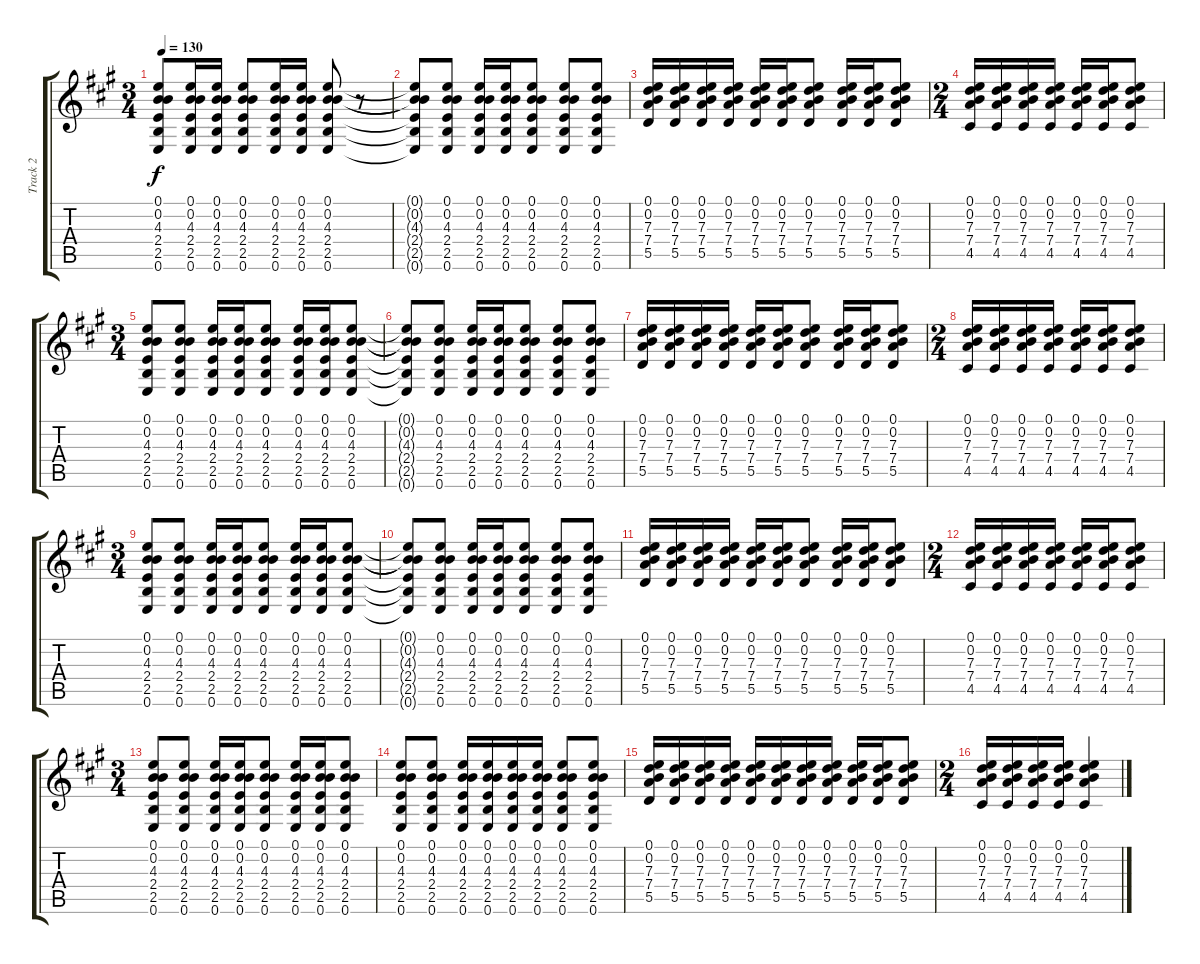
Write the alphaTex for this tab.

\track ("Track 2" "Track 2") {instrument acousticguitarsteel}
\staff {score tabs}
\tuning (E4 B3 G3 D3 A2 E2) {hide}
\ts (3 4)
\tempo 130
\clef g2
\ks a
(0.1 0.2 4.3 2.4 2.5 0.6).8{dy f} (0.1 0.2 4.3 2.4 2.5 0.6).16 (0.1 0.2 4.3 2.4 2.5 0.6).16 (0.1 0.2 4.3 2.4 2.5 0.6).8 (0.1 0.2 4.3 2.4 2.5 0.6).16 (0.1 0.2 4.3 2.4 2.5 0.6).16 (0.1 0.2 4.3 2.4 2.5 0.6).8 r.8 |
(0.1{t} 0.2{t} 4.3{t} 2.4{t} 2.5{t} 0.6{t}).8 (0.1 0.2 4.3 2.4 2.5 0.6).8 (0.1 0.2 4.3 2.4 2.5 0.6).16 (0.1 0.2 4.3 2.4 2.5 0.6).16 (0.1 0.2 4.3 2.4 2.5 0.6).8 (0.1 0.2 4.3 2.4 2.5 0.6).8 (0.1 0.2 4.3 2.4 2.5 0.6).8 |
(0.1 0.2 7.3 7.4 5.5).16 (0.1 0.2 7.3 7.4 5.5).16 (0.1 0.2 7.3 7.4 5.5).16 (0.1 0.2 7.3 7.4 5.5).16 (0.1 0.2 7.3 7.4 5.5).16 (0.1 0.2 7.3 7.4 5.5).16 (0.1 0.2 7.3 7.4 5.5).8 (0.1 0.2 7.3 7.4 5.5).16 (0.1 0.2 7.3 7.4 5.5).16 (0.1 0.2 7.3 7.4 5.5).8 |
\ts (2 4)
(0.1 0.2 7.3 7.4 4.5).16 (0.1 0.2 7.3 7.4 4.5).16 (0.1 0.2 7.3 7.4 4.5).16 (0.1 0.2 7.3 7.4 4.5).16 (0.1 0.2 7.3 7.4 4.5).16 (0.1 0.2 7.3 7.4 4.5).16 (0.1 0.2 7.3 7.4 4.5).8 |
\ts (3 4)
(0.1 0.2 4.3 2.4 2.5 0.6).8 (0.1 0.2 4.3 2.4 2.5 0.6).8 (0.1 0.2 4.3 2.4 2.5 0.6).16 (0.1 0.2 4.3 2.4 2.5 0.6).16 (0.1 0.2 4.3 2.4 2.5 0.6).8 (0.1 0.2 4.3 2.4 2.5 0.6).16 (0.1 0.2 4.3 2.4 2.5 0.6).16 (0.1 0.2 4.3 2.4 2.5 0.6).8 |
(0.1{t} 0.2{t} 4.3{t} 2.4{t} 2.5{t} 0.6{t}).8 (0.1 0.2 4.3 2.4 2.5 0.6).8 (0.1 0.2 4.3 2.4 2.5 0.6).16 (0.1 0.2 4.3 2.4 2.5 0.6).16 (0.1 0.2 4.3 2.4 2.5 0.6).8 (0.1 0.2 4.3 2.4 2.5 0.6).8 (0.1 0.2 4.3 2.4 2.5 0.6).8 |
(0.1 0.2 7.3 7.4 5.5).16 (0.1 0.2 7.3 7.4 5.5).16 (0.1 0.2 7.3 7.4 5.5).16 (0.1 0.2 7.3 7.4 5.5).16 (0.1 0.2 7.3 7.4 5.5).16 (0.1 0.2 7.3 7.4 5.5).16 (0.1 0.2 7.3 7.4 5.5).8 (0.1 0.2 7.3 7.4 5.5).16 (0.1 0.2 7.3 7.4 5.5).16 (0.1 0.2 7.3 7.4 5.5).8 |
\ts (2 4)
(0.1 0.2 7.3 7.4 4.5).16 (0.1 0.2 7.3 7.4 4.5).16 (0.1 0.2 7.3 7.4 4.5).16 (0.1 0.2 7.3 7.4 4.5).16 (0.1 0.2 7.3 7.4 4.5).16 (0.1 0.2 7.3 7.4 4.5).16 (0.1 0.2 7.3 7.4 4.5).8 |
\ts (3 4)
(0.1 0.2 4.3 2.4 2.5 0.6).8 (0.1 0.2 4.3 2.4 2.5 0.6).8 (0.1 0.2 4.3 2.4 2.5 0.6).16 (0.1 0.2 4.3 2.4 2.5 0.6).16 (0.1 0.2 4.3 2.4 2.5 0.6).8 (0.1 0.2 4.3 2.4 2.5 0.6).16 (0.1 0.2 4.3 2.4 2.5 0.6).16 (0.1 0.2 4.3 2.4 2.5 0.6).8 |
(0.1{t} 0.2{t} 4.3{t} 2.4{t} 2.5{t} 0.6{t}).8 (0.1 0.2 4.3 2.4 2.5 0.6).8 (0.1 0.2 4.3 2.4 2.5 0.6).16 (0.1 0.2 4.3 2.4 2.5 0.6).16 (0.1 0.2 4.3 2.4 2.5 0.6).8 (0.1 0.2 4.3 2.4 2.5 0.6).8 (0.1 0.2 4.3 2.4 2.5 0.6).8 |
(0.1 0.2 7.3 7.4 5.5).16 (0.1 0.2 7.3 7.4 5.5).16 (0.1 0.2 7.3 7.4 5.5).16 (0.1 0.2 7.3 7.4 5.5).16 (0.1 0.2 7.3 7.4 5.5).16 (0.1 0.2 7.3 7.4 5.5).16 (0.1 0.2 7.3 7.4 5.5).8 (0.1 0.2 7.3 7.4 5.5).16 (0.1 0.2 7.3 7.4 5.5).16 (0.1 0.2 7.3 7.4 5.5).8 |
\ts (2 4)
(0.1 0.2 7.3 7.4 4.5).16 (0.1 0.2 7.3 7.4 4.5).16 (0.1 0.2 7.3 7.4 4.5).16 (0.1 0.2 7.3 7.4 4.5).16 (0.1 0.2 7.3 7.4 4.5).16 (0.1 0.2 7.3 7.4 4.5).16 (0.1 0.2 7.3 7.4 4.5).8 |
\ts (3 4)
(0.1 0.2 4.3 2.4 2.5 0.6).8 (0.1 0.2 4.3 2.4 2.5 0.6).8 (0.1 0.2 4.3 2.4 2.5 0.6).16 (0.1 0.2 4.3 2.4 2.5 0.6).16 (0.1 0.2 4.3 2.4 2.5 0.6).8 (0.1 0.2 4.3 2.4 2.5 0.6).16 (0.1 0.2 4.3 2.4 2.5 0.6).16 (0.1 0.2 4.3 2.4 2.5 0.6).8 |
(0.1 0.2 4.3 2.4 2.5 0.6).8 (0.1 0.2 4.3 2.4 2.5 0.6).8 (0.1 0.2 4.3 2.4 2.5 0.6).16 (0.1 0.2 4.3 2.4 2.5 0.6).16 (0.1 0.2 4.3 2.4 2.5 0.6).16 (0.1 0.2 4.3 2.4 2.5 0.6).16 (0.1 0.2 4.3 2.4 2.5 0.6).8 (0.1 0.2 4.3 2.4 2.5 0.6).8 |
(0.1 0.2 7.3 7.4 5.5).16 (0.1 0.2 7.3 7.4 5.5).16 (0.1 0.2 7.3 7.4 5.5).16 (0.1 0.2 7.3 7.4 5.5).16 (0.1 0.2 7.3 7.4 5.5).16 (0.1 0.2 7.3 7.4 5.5).16 (0.1 0.2 7.3 7.4 5.5).16 (0.1 0.2 7.3 7.4 5.5).16 (0.1 0.2 7.3 7.4 5.5).16 (0.1 0.2 7.3 7.4 5.5).16 (0.1 0.2 7.3 7.4 5.5).8 |
\ts (2 4)
(0.1 0.2 7.3 7.4 4.5).16 (0.1 0.2 7.3 7.4 4.5).16 (0.1 0.2 7.3 7.4 4.5).16 (0.1 0.2 7.3 7.4 4.5).16 (0.1 0.2 7.3 7.4 4.5).4
